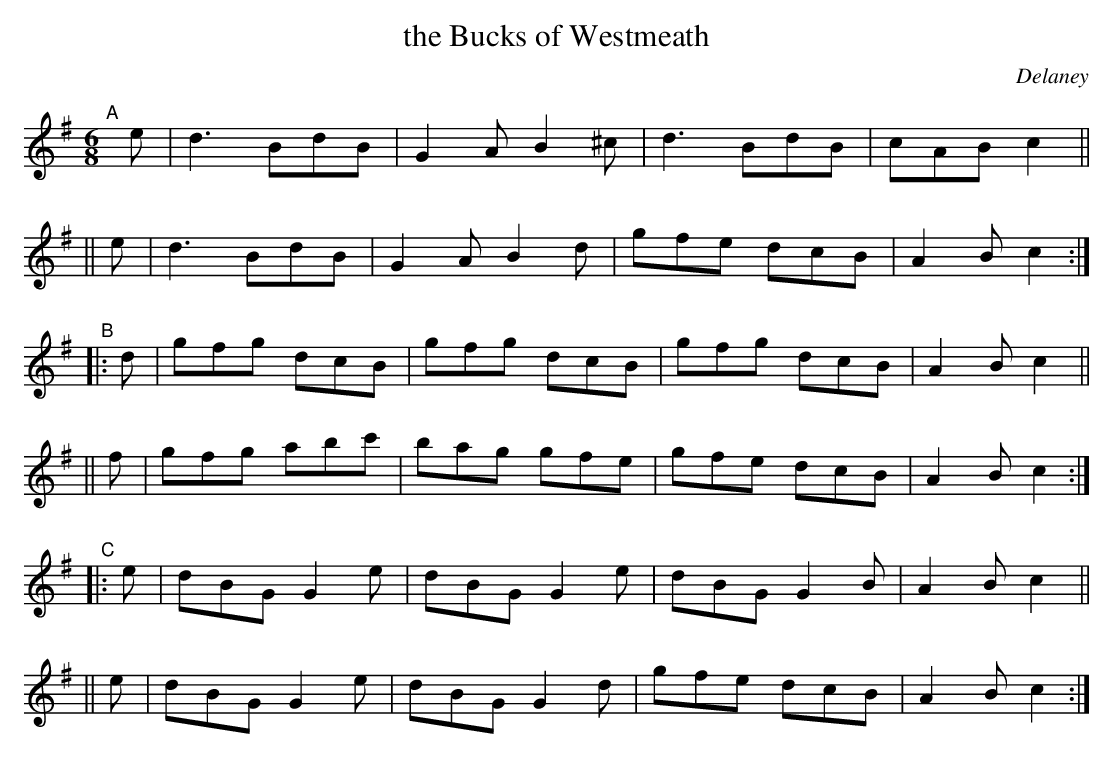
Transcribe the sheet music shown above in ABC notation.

X:1
T: the Bucks of Westmeath
O: Delaney
M: 6/8
L: 1/8
K: G
"^A"\
[|]e | d3 BdB | G2A B2^c | d3 BdB  | cAB c2 ||
|| e | d3 BdB | G2A B2d  | gfe dcB | A2B c2 :|
"^B"\
|: d | gfg dcB  | gfg dcB | gfg dcB | A2B c2 ||
|| f | gfg abc' | bag gfe | gfe dcB | A2B c2 :|
"^C"\
|: e | dBG G2e | dBG G2e | dBG G2B | A2B c2 ||
|| e | dBG G2e | dBG G2d | gfe dcB | A2B c2 :|
